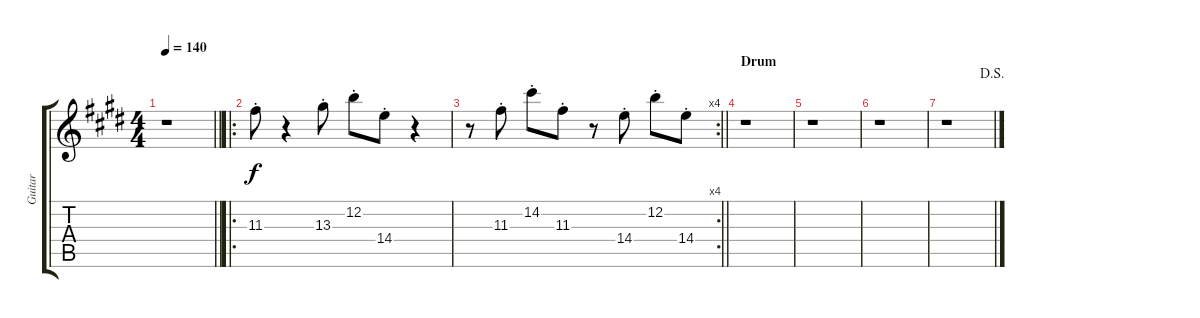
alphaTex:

\track ("Guitar" "Guitar") {instrument distortionguitar}
\staff {score tabs}
\tuning (E4 B3 G3 D3 A2 E2) {hide}
\ts (4 4)
\tempo 140
\clef g2
\barLineRight lightlight
\ks c#minor
r.1{dy f} |
\ro
\ks e
11.3{st}.8 r.4 13.3{st}.8 12.2{st}.8 14.4{st}.8 r.4 |
\rc 4
\barLineRight lightlight
\ks c#minor
r.8 11.3{st}.8 14.2{st}.8 11.3{st}.8 r.8 14.4{st}.8 12.2{st}.8 14.4{st}.8 |
\section ("" "Drum")
r.1 |
r.1 |
r.1 |
\jump dalsegno
r.1
